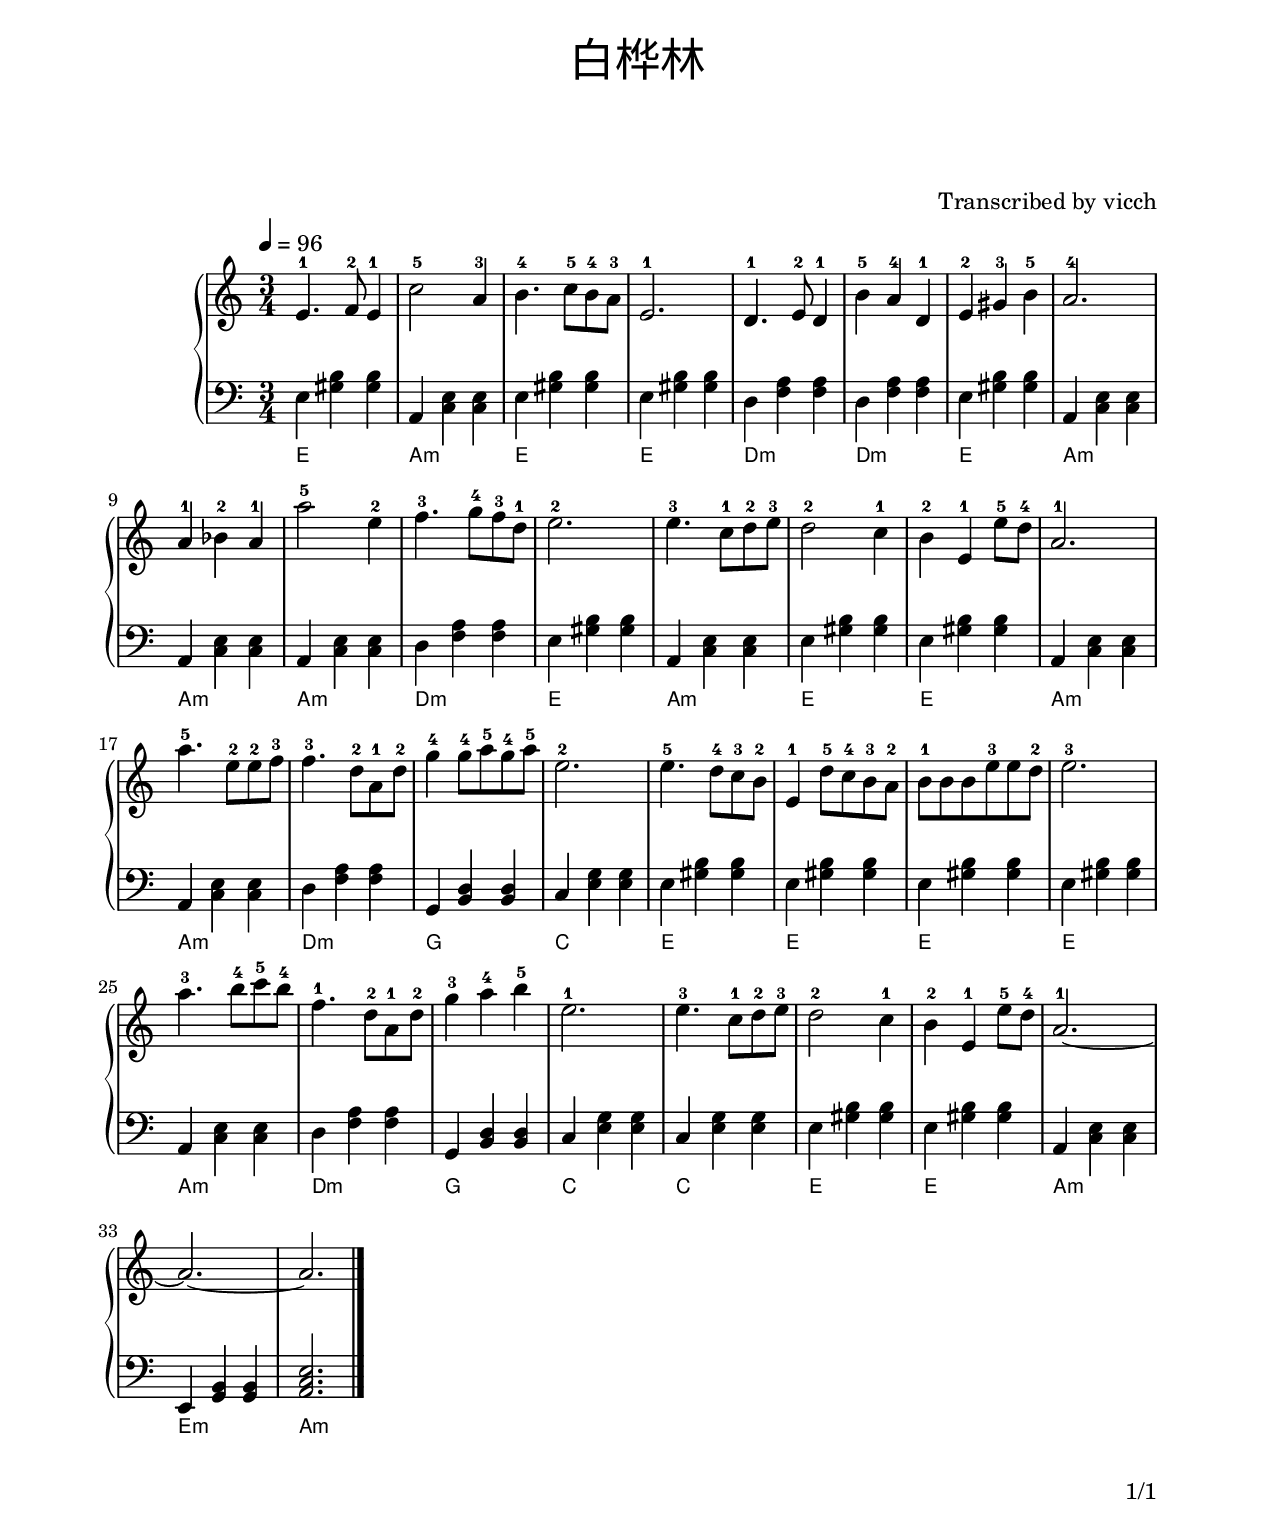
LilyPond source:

\version "2.24.3"
\include "../template.v1.ly"

\paper {
  ragged-last = ##t
}

\header {
  title = \markup \override #'((font-name . "FangSong")(font-size . 6)) "白桦林"
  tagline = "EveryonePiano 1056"
}

\markup \vspace #1.5

C  = { c4  <<e4  g4>>  <<e4  g4>>  }
Dm = { d4  <<f4  a4>>  <<f4  a4>>  }
E  = { e4  <<gs4 b4>>  <<gs4 b4>>  }
Em = { e,4 <<g,4 b,4>> <<g,4 b,4>> }
G  = { g,4 <<b,4 d4>>  <<b,4 d4>>  }
Am = { a,4 <<c4  e4>>  <<c4  e4>>  }

\score {
  \new PianoStaff <<
    \new Staff {
      \tempo 4 = 96
      \clef treble
      \key c \major
      \time 3/4
      
      e'4.^1  f'8^2  e'4^1          | c''2^5         a'4^3        | b'4.^4         c''8^5 b'8^4  a'8^3  | e'2.^1  | d'4.^1  e'8^2  d'4^1         | b'4^5  a'4^4         d'4^1       | e'4^2     gs'4^3     b'4^5         | a'2.^4  | \break
      a'4^1   bf'4^2 a'4^1          | a''2^5         e''4^2       | f''4.^3        g''8^4 f''8^3 d''8^1 | e''2.^2 | e''4.^3 c''8^1 d''8^2 e''8^3 | d''2^2               c''4^1      | b'4^2     e'4^1      e''8^5 d''8^4 | a'2.^1  | \break
      a''4.^5 e''8^2 e''8^2  f''8^3 | f''4.^3 d''8^2 a'8^1 d''8^2 | g''4^4  g''8^4 a''8^5 g''8^4 a''8^5 | e''2.^2 | e''4.^5 d''8^4 c''8^3 b'8^2  | e'4^1  d''8^5 c''8^4 b'8^3 a'8^2 | b'8^1 b'8 b'8 e''8^3 e''8   d''8^2 | e''2.^3 | \break
      a''4.^3 b''8^4 c'''8^5 b''8^4 | f''4.^1 d''8^2 a'8^1 d''8^2 | g''4^3  a''4^4        b''4^5        | e''2.^1 | e''4.^3 c''8^1 d''8^2 e''8^3 | d''2^2               c''4^1      | b'4^2     e'4^1      e''8^5 d''8^4 | a'2.^1~ | \break
      a'2.~                         | a'2.                        | \bar "|."
    }
    \new Staff {
      \clef bass
      \key c \major
      \time 3/4
      
      \E  | \Am        | \E  | \E | \Dm | \Dm | \E | \Am |
      \Am | \Am        | \Dm | \E | \Am | \E  | \E | \Am |
      \Am | \Dm        | \G  | \C | \E  | \E  | \E | \E  |
      \Am | \Dm        | \G  | \C | \C  | \E  | \E | \Am |
      \Em | <a, c e>2. |
    }
    \chords {
      e   | a:m | e   | e | d:m | d:m | e | a:m |
      a:m | a:m | d:m | e | a:m | e   | e | a:m |
      a:m | d:m | g   | c | e   | e   | e | e   |
      a:m | d:m | g   | c | c   | e   | e | a:m |
      e:m | a:m |
    }
  >>
  \layout {}
  \midi {}
}
